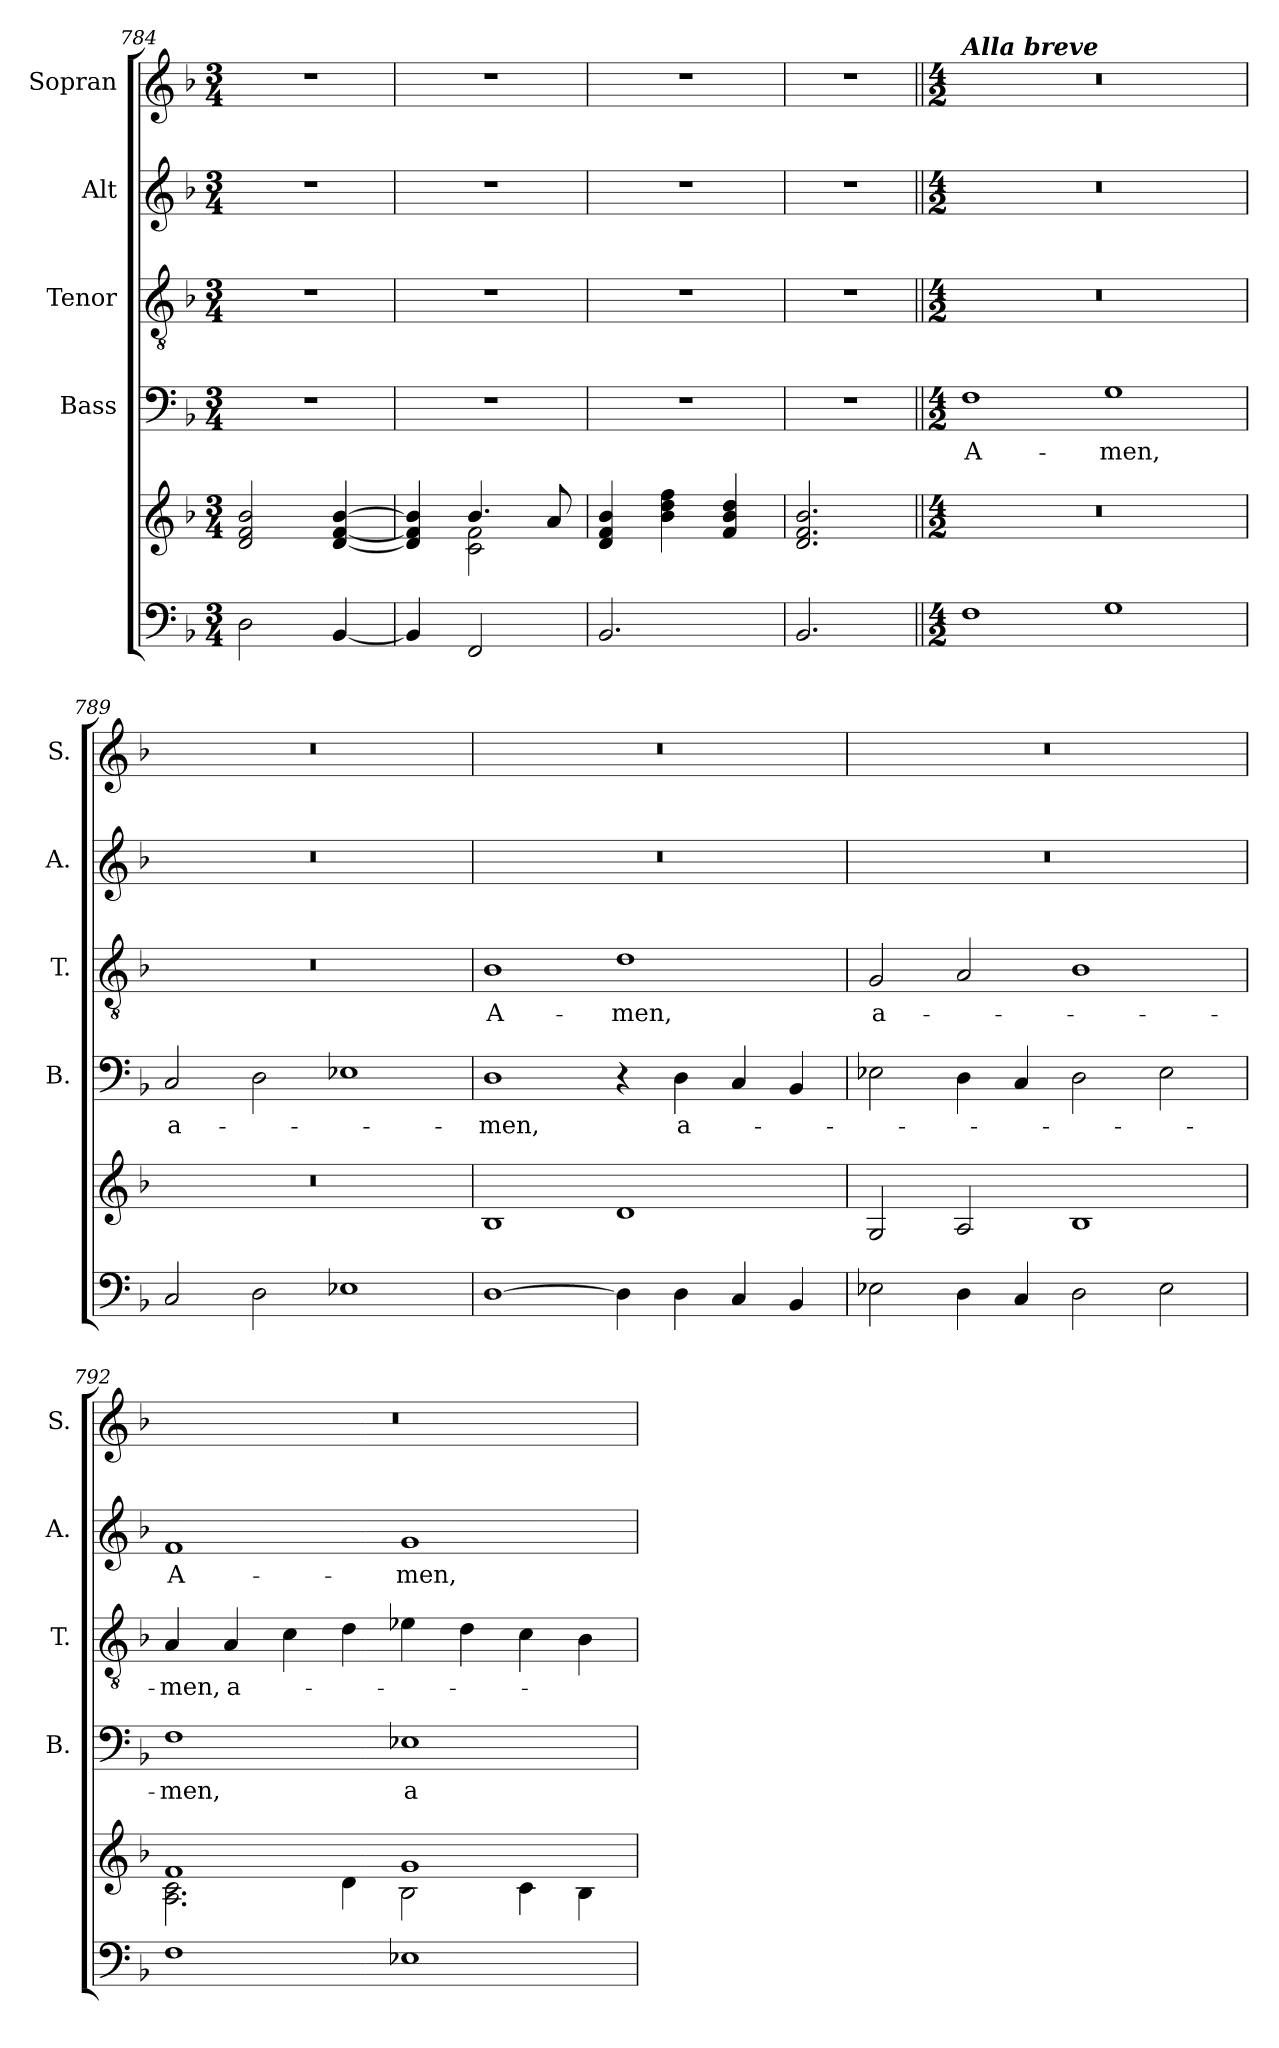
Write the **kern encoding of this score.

**kern	**kern	**kern	**text	**kern	**text	**kern	**text	**kern
*part5	*part5	*part4	*part4	*part3	*part3	*part2	*part2	*part1
*staff6	*staff5	*staff4	*staff4	*staff3	*staff3	*staff2	*staff2	*staff1
*	*	*I"Bass	*	*I"Tenor	*	*I"Alt	*	*I"Sopran
*	*	*I'B.	*	*I'T.	*	*I'A.	*	*I'S.
*clefF4	*clefG2	*clefF4	*	*clefGv2	*	*clefG2	*	*clefG2
*k[b-]	*k[b-]	*k[b-]	*	*k[b-]	*	*k[b-]	*	*k[b-]
*F:	*F:	*F:	*	*F:	*	*F:	*	*F:
*M3/4	*M3/4	*M3/4	*	*M3/4	*	*M3/4	*	*M3/4
=784	=784	=784	=784	=784	=784	=784	=784	=784
2D\	2d/ 2f/ 2b-/	2.r	.	2.r	.	2.r	.	2.r
[4BB-/	[4d/ [4f/ [4b-/	.	.	.	.	.	.	.
=785	=785	=785	=785	=785	=785	=785	=785	=785
*	*^	*	*	*	*	*	*	*
4BB-/]	4d/] 4f/] 4b-/]	4ryy	2.r	.	2.r	.	2.r	.	2.r
2FF/	4.b-/	2c\ 2f\	.	.	.	.	.	.	.
.	8a/	.	.	.	.	.	.	.	.
*	*v	*v	*	*	*	*	*	*	*
=786	=786	=786	=786	=786	=786	=786	=786	=786
2.BB-/	4d/ 4f/ 4b-/	2.r	.	2.r	.	2.r	.	2.r
.	4b-\ 4dd\ 4ff\	.	.	.	.	.	.	.
.	4f/ 4b-/ 4dd/	.	.	.	.	.	.	.
=787	=787	=787	=787	=787	=787	=787	=787	=787
2.BB-/	2.d/ 2.f/ 2.b-/	2.r	.	2.r	.	2.r	.	2.r
!!LO:PB:g=z
=788||	=788||	=788||	=788||	=788||	=788||	=788||	=788||	=788||
*M4/2	*M4/2	*M4/2	*	*M4/2	*	*M4/2	*	*M4/2
!	!	!	!	!	!	!	!	!LO:TX:a:Bi:t=Alla breve
!	!	!	!LO:LY:b	!	!	!	!	!
1F	0r	1F	A-	0r	.	0r	.	0r
!	!	!	!LO:LY:b	!	!	!	!	!
1G	.	1G	-men,	.	.	.	.	.
=789	=789	=789	=789	=789	=789	=789	=789	=789
!	!	!	!LO:LY:b	!	!	!	!	!
2C/	0r	2C/	a-	0r	.	0r	.	0r
2D\	.	2D\	.	.	.	.	.	.
1E-X	.	1E-X	.	.	.	.	.	.
=790	=790	=790	=790	=790	=790	=790	=790	=790
!	!	!	!LO:LY:b	!	!LO:LY:b	!	!	!
[1D	1B-	1D	-men,	1B-	A-	0r	.	0r
!	!	!	!	!	!LO:LY:b	!	!	!
4D\]	1d	4r	.	1d	-men,	.	.	.
!	!	!	!LO:LY:b	!	!	!	!	!
4D\	.	4D\	a-	.	.	.	.	.
4C/	.	4C/	.	.	.	.	.	.
4BB-/	.	4BB-/	.	.	.	.	.	.
=791	=791	=791	=791	=791	=791	=791	=791	=791
!	!	!	!	!	!LO:LY:b	!	!	!
2E-X\	2G/	2E-X\	.	2G/	a-	0r	.	0r
4D\	2A/	4D\	.	2A/	.	.	.	.
4C/	.	4C/	.	.	.	.	.	.
2D\	1B-	2D\	.	1B-	.	.	.	.
2E-\	.	2E-\	.	.	.	.	.	.
=792	=792	=792	=792	=792	=792	=792	=792	=792
*	*^	*	*	*	*	*	*	*
!	!	!	!	!LO:LY:b	!	!LO:LY:b	!	!LO:LY:b	!
1F	1f	2.A\ 2.c\	1F	-men,	4A/	-men,	1f	A-	0r
!	!	!	!	!	!	!LO:LY:b	!	!	!
.	.	.	.	.	4A/	a-	.	.	.
.	.	.	.	.	4c\	.	.	.	.
.	.	4d\	.	.	4d\	.	.	.	.
!	!	!	!	!LO:LY:b	!	!	!	!LO:LY:b	!
1E-X	1g	2B-\	1E-X	a-	4e-X\	.	1g	-men,	.
.	.	.	.	.	4d\	.	.	.	.
.	.	4c\	.	.	4c\	.	.	.	.
.	.	4B-\	.	.	4B-\	.	.	.	.
*	*v	*v	*	*	*	*	*	*	*
=	=	=	=	=	=	=	=	=
*-	*-	*-	*-	*-	*-	*-	*-	*-
